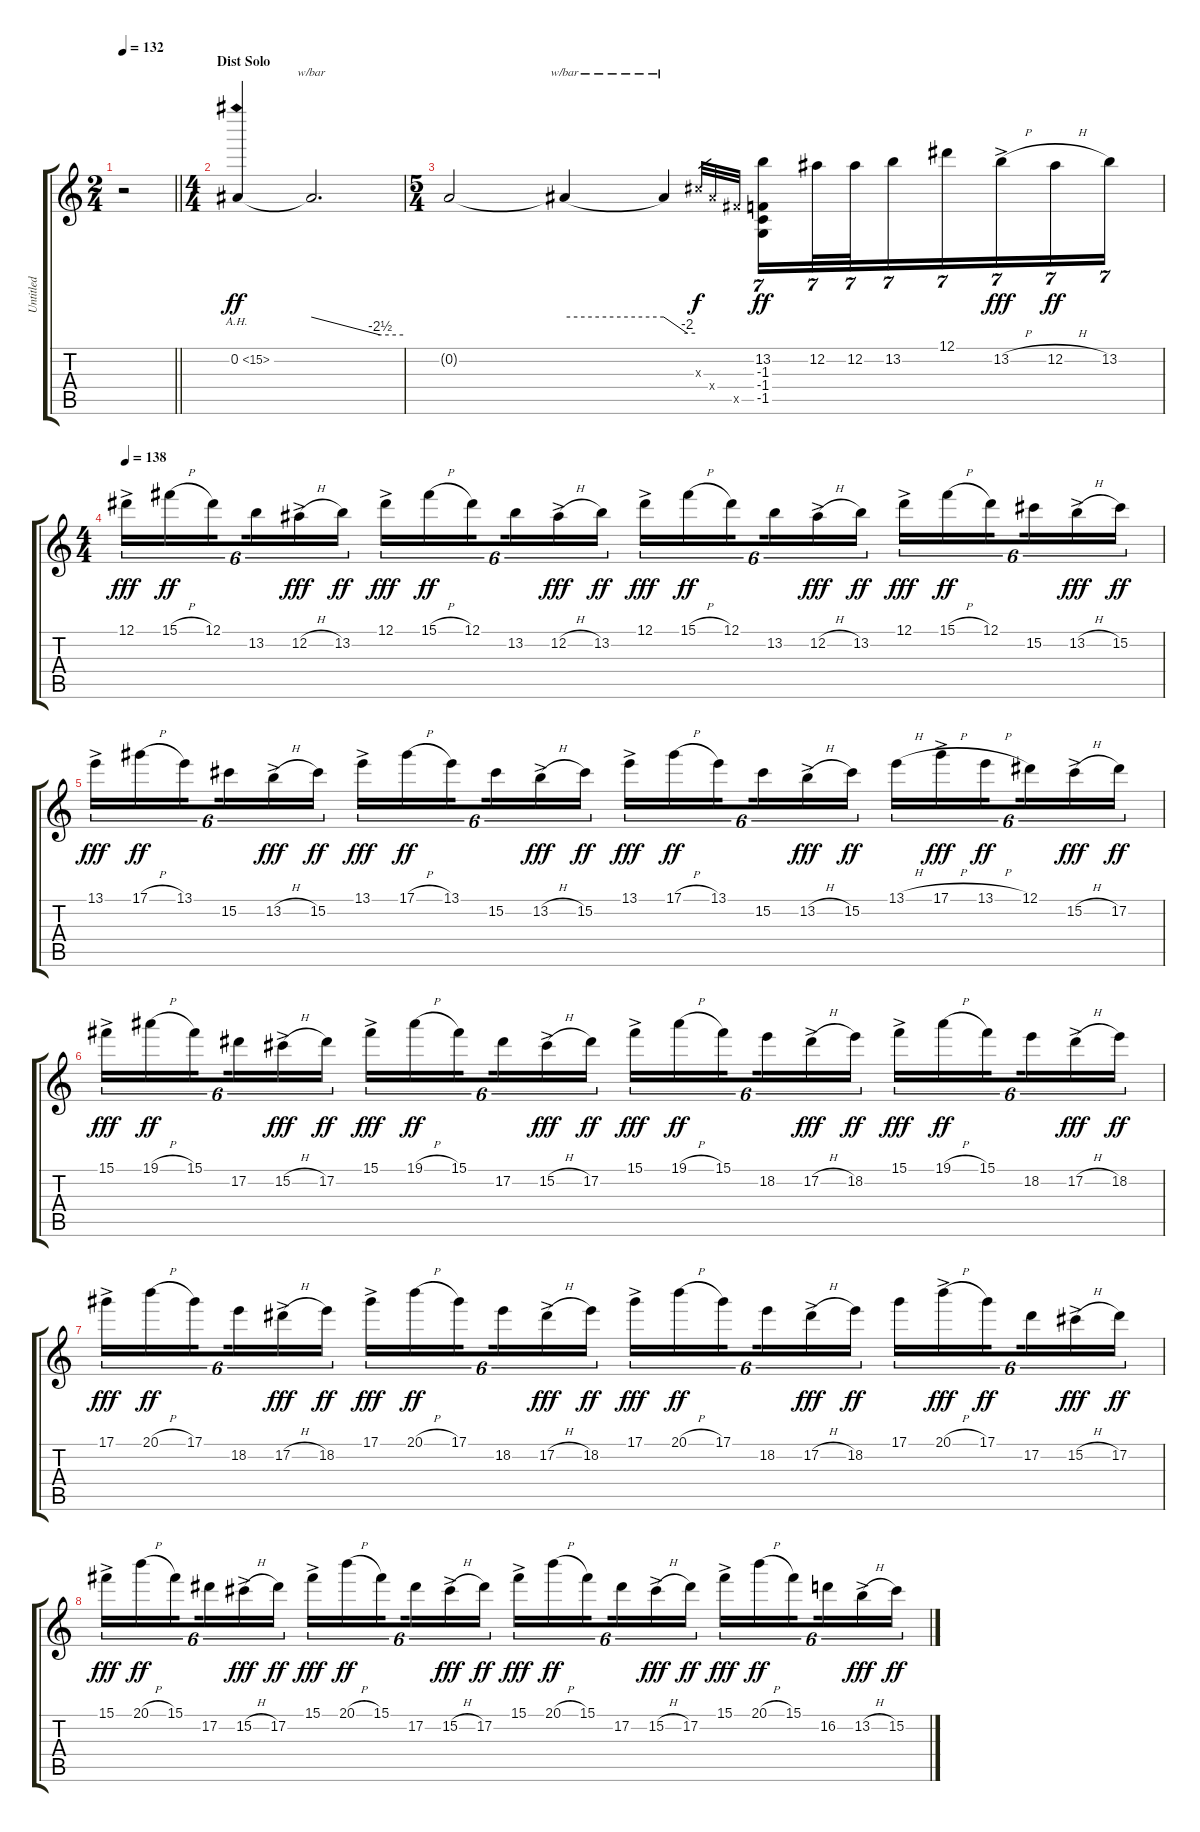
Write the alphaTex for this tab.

\track ("Untitled" "Untitled") {instrument distortionguitar}
\staff {score tabs}
\tuning (Eb4 Bb3 Gb3 Db3 Ab2 Db2) {hide}
\ts (2 4)
\tempo 132
\clef g2
\barLineRight lightlight
\ks c
r.2{dy ff} |
\ts (4 4)
\section ("" "Dist Solo")
0.2{ah 15}.4 0.2{t}.2{d tbe (custom default 0 0 45 -10 60 -10)} |
\ts (5 4)
0.2{t}.2 0.2{t}.4{tbe (hold default 0 0 60 0)} 0.2{t}.4{tbe (custom default 0 0 45 -8 60 -8)} 7.3{x}.32{gr dy f} 9.4{x}.32{gr} 10.5{x}.32{gr} (13.2 -1.3 -1.4 -1.5).16{tu (7 4) dy ff} 12.2.32{tu (7 4)} 12.2.32{tu (7 4)} 13.2.16{tu (7 4)} 12.1.16{tu (7 4)} 13.2{h ac}.16{tu (7 4) dy fff} 12.2{h}.16{tu (7 4) dy ff} 13.2.16{tu (7 4)} |
\ts (4 4)
\tempo 138
12.1{ac}.16{tu (6 4) dy fff} 15.1{h}.16{tu (6 4) dy ff} 12.1.16{tu (6 4) beam splitsecondary} 13.2.16{tu (6 4)} 12.2{h ac}.16{tu (6 4) dy fff} 13.2.16{tu (6 4) dy ff} 12.1{ac}.16{tu (6 4) dy fff} 15.1{h}.16{tu (6 4) dy ff} 12.1.16{tu (6 4) beam splitsecondary} 13.2.16{tu (6 4)} 12.2{h ac}.16{tu (6 4) dy fff} 13.2.16{tu (6 4) dy ff} 12.1{ac}.16{tu (6 4) dy fff} 15.1{h}.16{tu (6 4) dy ff} 12.1.16{tu (6 4) beam splitsecondary} 13.2.16{tu (6 4)} 12.2{h ac}.16{tu (6 4) dy fff} 13.2.16{tu (6 4) dy ff} 12.1{ac}.16{tu (6 4) dy fff} 15.1{h}.16{tu (6 4) dy ff} 12.1.16{tu (6 4) beam splitsecondary} 15.2.16{tu (6 4)} 13.2{h ac}.16{tu (6 4) dy fff} 15.2.16{tu (6 4) dy ff} |
13.1{ac}.16{tu (6 4) dy fff} 17.1{h}.16{tu (6 4) dy ff} 13.1.16{tu (6 4) beam splitsecondary} 15.2.16{tu (6 4)} 13.2{h ac}.16{tu (6 4) dy fff} 15.2.16{tu (6 4) dy ff} 13.1{ac}.16{tu (6 4) dy fff} 17.1{h}.16{tu (6 4) dy ff} 13.1.16{tu (6 4) beam splitsecondary} 15.2.16{tu (6 4)} 13.2{h ac}.16{tu (6 4) dy fff} 15.2.16{tu (6 4) dy ff} 13.1{ac}.16{tu (6 4) dy fff} 17.1{h}.16{tu (6 4) dy ff} 13.1.16{tu (6 4) beam splitsecondary} 15.2.16{tu (6 4)} 13.2{h ac}.16{tu (6 4) dy fff} 15.2.16{tu (6 4) dy ff} 13.1{h}.16{tu (6 4)} 17.1{h ac}.16{tu (6 4) dy fff} 13.1{h}.16{tu (6 4) dy ff beam splitsecondary} 12.1.16{tu (6 4)} 15.2{h ac}.16{tu (6 4) dy fff} 17.2.16{tu (6 4) dy ff} |
15.1{ac}.16{tu (6 4) dy fff} 19.1{h}.16{tu (6 4) dy ff} 15.1.16{tu (6 4) beam splitsecondary} 17.2.16{tu (6 4)} 15.2{h ac}.16{tu (6 4) dy fff} 17.2.16{tu (6 4) dy ff} 15.1{ac}.16{tu (6 4) dy fff} 19.1{h}.16{tu (6 4) dy ff} 15.1.16{tu (6 4) beam splitsecondary} 17.2.16{tu (6 4)} 15.2{h ac}.16{tu (6 4) dy fff} 17.2.16{tu (6 4) dy ff} 15.1{ac}.16{tu (6 4) dy fff} 19.1{h}.16{tu (6 4) dy ff} 15.1.16{tu (6 4) beam splitsecondary} 18.2.16{tu (6 4)} 17.2{h ac}.16{tu (6 4) dy fff} 18.2.16{tu (6 4) dy ff} 15.1{ac}.16{tu (6 4) dy fff} 19.1{h}.16{tu (6 4) dy ff} 15.1.16{tu (6 4) beam splitsecondary} 18.2.16{tu (6 4)} 17.2{h ac}.16{tu (6 4) dy fff} 18.2.16{tu (6 4) dy ff} |
17.1{ac}.16{tu (6 4) dy fff} 20.1{h}.16{tu (6 4) dy ff} 17.1.16{tu (6 4) beam splitsecondary} 18.2.16{tu (6 4)} 17.2{h ac}.16{tu (6 4) dy fff} 18.2.16{tu (6 4) dy ff} 17.1{ac}.16{tu (6 4) dy fff} 20.1{h}.16{tu (6 4) dy ff} 17.1.16{tu (6 4) beam splitsecondary} 18.2.16{tu (6 4)} 17.2{h ac}.16{tu (6 4) dy fff} 18.2.16{tu (6 4) dy ff} 17.1{ac}.16{tu (6 4) dy fff} 20.1{h}.16{tu (6 4) dy ff} 17.1.16{tu (6 4) beam splitsecondary} 18.2.16{tu (6 4)} 17.2{h ac}.16{tu (6 4) dy fff} 18.2.16{tu (6 4) dy ff} 17.1.16{tu (6 4)} 20.1{h ac}.16{tu (6 4) dy fff} 17.1.16{tu (6 4) dy ff beam splitsecondary} 17.2.16{tu (6 4)} 15.2{h ac}.16{tu (6 4) dy fff} 17.2.16{tu (6 4) dy ff} |
15.1{ac}.16{tu (6 4) dy fff} 20.1{h}.16{tu (6 4) dy ff} 15.1.16{tu (6 4) beam splitsecondary} 17.2.16{tu (6 4)} 15.2{h ac}.16{tu (6 4) dy fff} 17.2.16{tu (6 4) dy ff} 15.1{ac}.16{tu (6 4) dy fff} 20.1{h}.16{tu (6 4) dy ff} 15.1.16{tu (6 4) beam splitsecondary} 17.2.16{tu (6 4)} 15.2{h ac}.16{tu (6 4) dy fff} 17.2.16{tu (6 4) dy ff} 15.1{ac}.16{tu (6 4) dy fff} 20.1{h}.16{tu (6 4) dy ff} 15.1.16{tu (6 4) beam splitsecondary} 17.2.16{tu (6 4)} 15.2{h ac}.16{tu (6 4) dy fff} 17.2.16{tu (6 4) dy ff} 15.1{ac}.16{tu (6 4) dy fff} 20.1{h}.16{tu (6 4) dy ff} 15.1.16{tu (6 4) beam splitsecondary} 16.2.16{tu (6 4)} 13.2{h ac}.16{tu (6 4) dy fff} 15.2.16{tu (6 4) dy ff}
